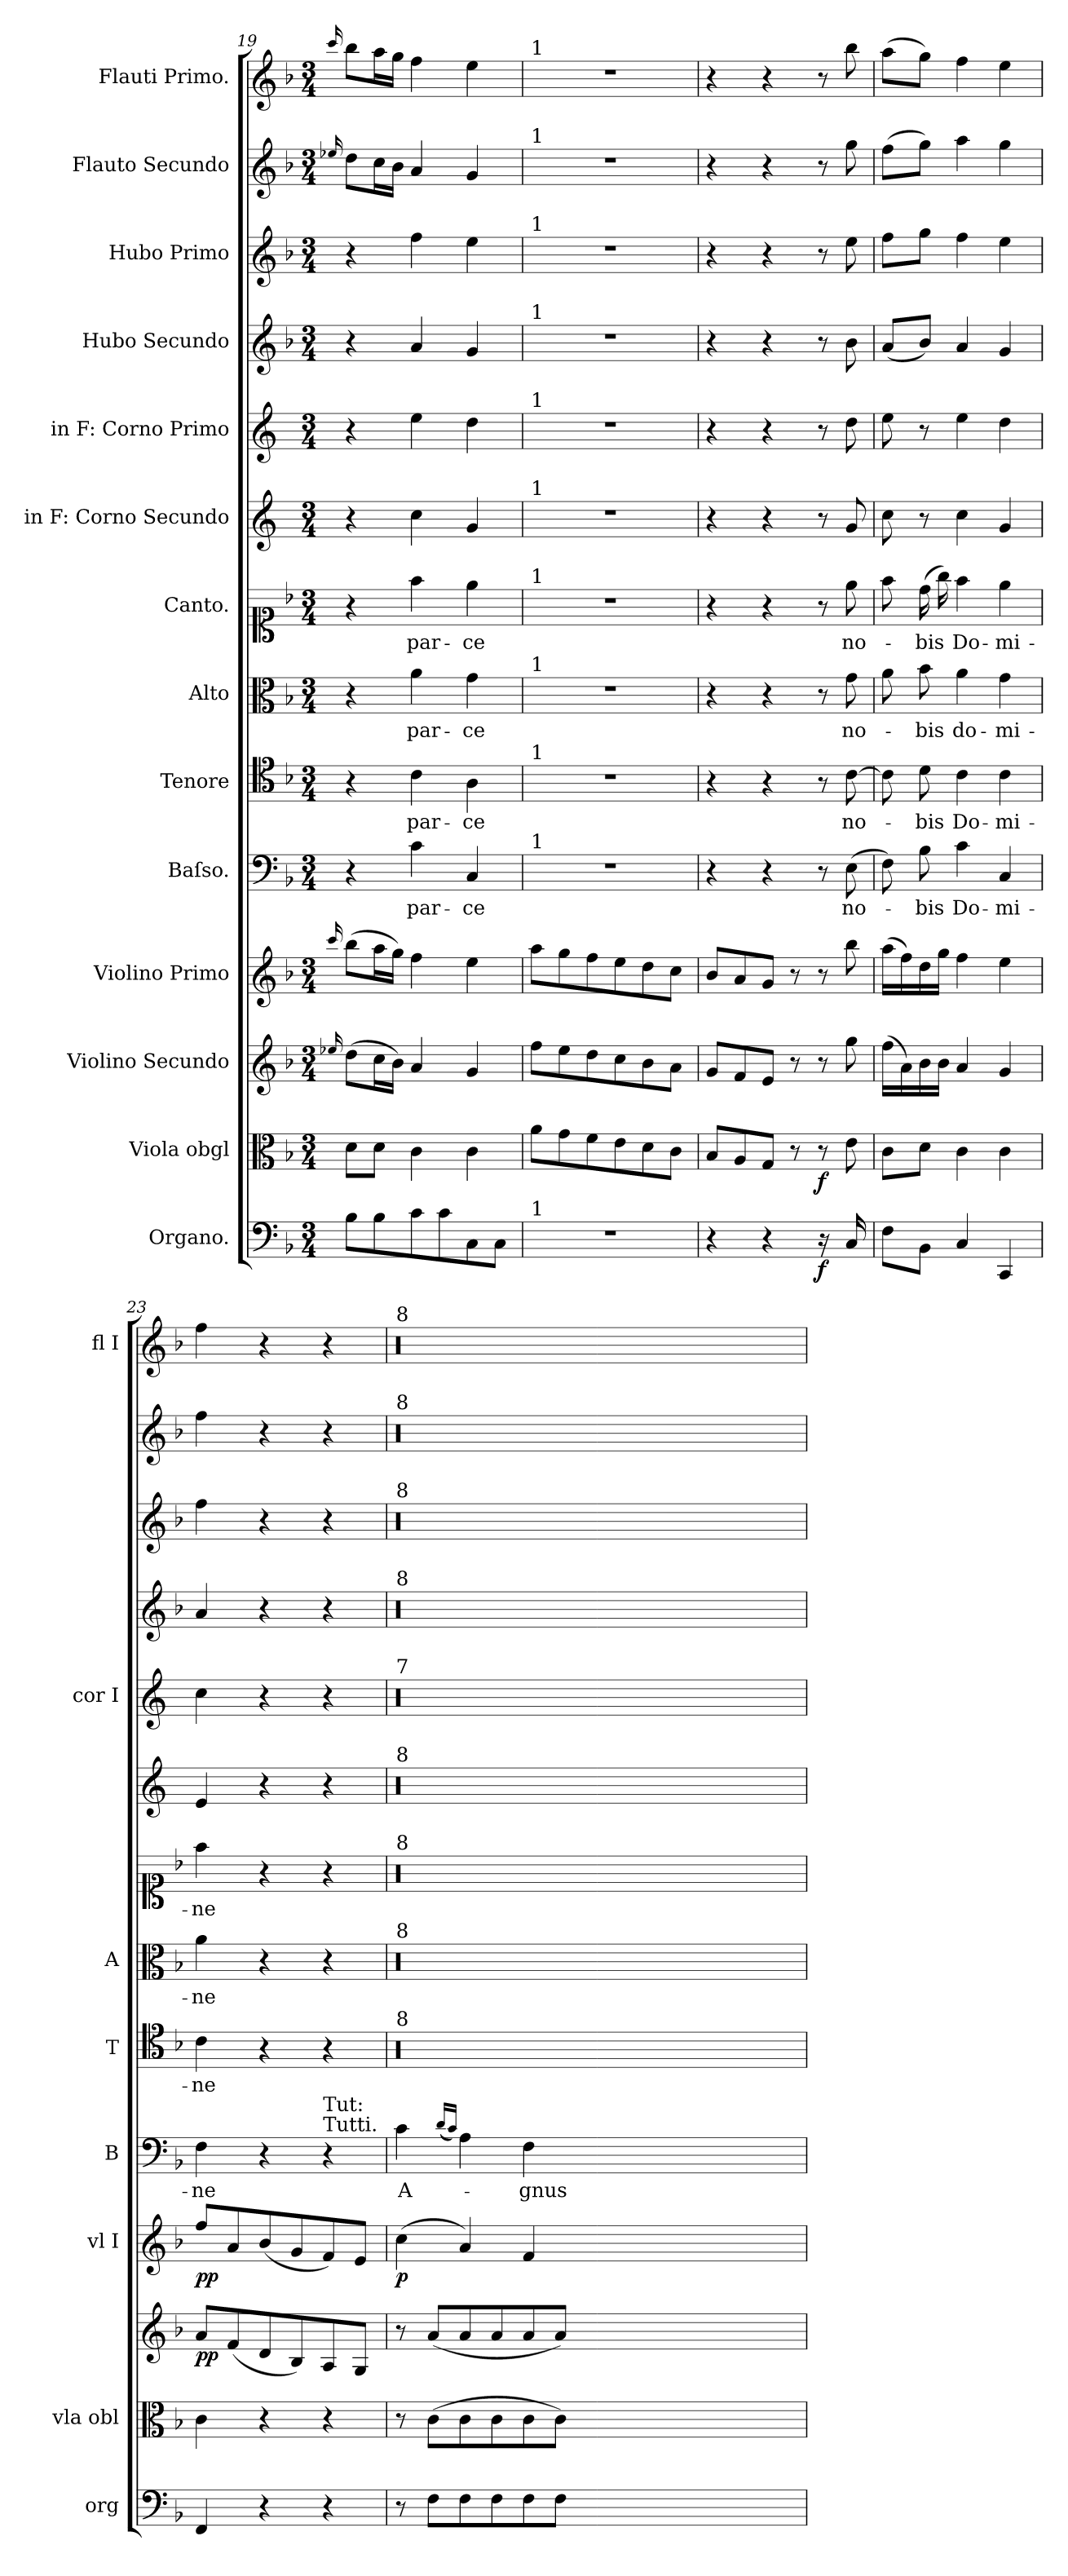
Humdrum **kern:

**kern	**dynam	**kern	**dynam	**kern	**dynam	**kern	**dynam	**kern	**text	**kern	**text	**kern	**text	**kern	**text	**kern	**kern	**kern	**kern	**kern	**kern
*part14	*part14	*part13	*part13	*part12	*part12	*part11	*part11	*part10	*part10	*part9	*part9	*part8	*part8	*part7	*part7	*part6	*part5	*part4	*part3	*part2	*part1
*staff14	*staff14	*staff13	*staff13	*staff12	*staff12	*staff11	*staff11	*staff10	*staff10	*staff9	*staff9	*staff8	*staff8	*staff7	*staff7	*staff6	*staff5	*staff4	*staff3	*staff2	*staff1
*I"Organo.	*	*I"Viola obgl	*	*I"Violino Secundo	*	*I"Violino Primo	*	*I"Baſso.	*	*I"Tenore	*	*I"Alto	*	*I"Canto.	*	*I"in F: Corno Secundo	*I"in F: Corno Primo	*I"Hubo Secundo	*I"Hubo Primo	*I"Flauto Secundo	*I"Flauti Primo.
*I'org	*	*I'vla obl	*	*	*	*I'vl I	*	*I'B	*	*I'T	*	*I'A	*	*	*	*	*I'cor I	*	*	*	*I'fl I
*clefF4	*	*clefC3	*	*clefG2	*	*clefG2	*	*clefF4	*	*clefC4	*	*clefC3	*	*clefC1	*	*clefG2	*clefG2	*clefG2	*clefG2	*clefG2	*clefG2
*	*	*	*	*	*	*	*	*	*	*	*	*	*	*	*	*ITrd4c7	*ITrd4c7	*	*	*	*
*k[b-]	*	*k[b-]	*	*k[b-]	*	*k[b-]	*	*k[b-]	*	*k[b-]	*	*k[b-]	*	*k[b-]	*	*k[b-]	*k[b-]	*k[b-]	*k[b-]	*k[b-]	*k[b-]
*F:	*	*F:	*	*F:	*	*F:	*	*F:	*	*F:	*	*F:	*	*F:	*	*F:	*F:	*F:	*F:	*F:	*F:
*M3/4	*	*M3/4	*	*M3/4	*	*M3/4	*	*M3/4	*	*M3/4	*	*M3/4	*	*M3/4	*	*M3/4	*M3/4	*M3/4	*M3/4	*M3/4	*M3/4
=19	=19	=19	=19	=19	=19	=19	=19	=19	=19	=19	=19	=19	=19	=19	=19	=19	=19	=19	=19	=19	=19
.	.	.	.	16qqee-X/	.	16qqccc/	.	.	.	.	.	.	.	.	.	.	.	.	.	16qqee-X/	16qqccc/
8B-\L	.	8d\L	.	(8dd\L	.	(8bb-\L	.	4r	.	4r	.	4r	.	4r	.	4r	4r	4r	4r	8dd\L	8bb-\L
8B-\	.	8d\J	.	16cc\L	.	16aa\L	.	.	.	.	.	.	.	.	.	.	.	.	.	16cc\L	16aa\L
.	.	.	.	16b-\JJ)	.	16gg\JJ)	.	.	.	.	.	.	.	.	.	.	.	.	.	16b-\JJ	16gg\JJ
8c\	.	4c\	.	4a/	.	4ff\	.	4c\	par-	4c\	par-	4a\	par-	4ff\	par-	4f\	4a\	4a/	4ff\	4a/	4ff\
8c\	.	.	.	.	.	.	.	.	.	.	.	.	.	.	.	.	.	.	.	.	.
!	!	!	!	!	!LO:DY:b	!	!	!	!	!	!	!	!	!	!	!	!	!	!	!	!
8C/	.	4c\	.	4g/	piano	4ee\	.	4C/	-ce	4A\	-ce	4g\	-ce	4ee\	-ce	4c/	4g\	4g/	4ee\	4g/	4ee\
8C/J	.	.	.	.	.	.	.	.	.	.	.	.	.	.	.	.	.	.	.	.	.
=20	=20	=20	=20	=20	=20	=20	=20	=20	=20	=20	=20	=20	=20	=20	=20	=20	=20	=20	=20	=20	=20
!	!	!	!	!	!	!	!	!	!	!	!	!	!	!	!	!	!	!	!	!	!LO:TX:a:t=1
!	!	!	!	!	!	!	!	!	!	!	!	!	!	!	!	!	!	!	!	!LO:TX:a:t=1	!
!	!	!	!	!	!	!	!	!	!	!	!	!	!	!	!	!	!	!	!LO:TX:a:t=1	!	!
!	!	!	!	!	!	!	!	!	!	!	!	!	!	!	!	!	!	!LO:TX:a:t=1	!	!	!
!	!	!	!	!	!	!	!	!	!	!	!	!	!	!	!	!	!LO:TX:a:t=1	!	!	!	!
!	!	!	!	!	!	!	!	!	!	!	!	!	!	!	!	!LO:TX:a:t=1	!	!	!	!	!
!	!	!	!	!	!	!	!	!	!	!	!	!	!	!LO:TX:a:t=1	!	!	!	!	!	!	!
!	!	!	!	!	!	!	!	!	!	!	!	!LO:TX:a:t=1	!	!	!	!	!	!	!	!	!
!	!	!	!	!	!	!	!	!	!	!LO:TX:a:t=1	!	!	!	!	!	!	!	!	!	!	!
!	!	!	!	!	!	!	!	!LO:TX:a:t=1	!	!	!	!	!	!	!	!	!	!	!	!	!
!LO:TX:a:t=1	!	!	!	!	!	!	!	!	!	!	!	!	!	!	!	!	!	!	!	!	!
!	!	!	!LO:DY:b	!	!	!	!LO:DY:b	!	!	!	!	!	!	!	!	!	!	!	!	!	!
2.r	.	8a\L	piano	8ff\L	.	8aa\L	pia	2.r	.	2.r	.	2.r	.	2.r	.	2.r	2.r	2.r	2.r	2.r	2.r
.	.	8g\	.	8ee\	.	8gg\	.	.	.	.	.	.	.	.	.	.	.	.	.	.	.
.	.	8f\	.	8dd\	.	8ff\	.	.	.	.	.	.	.	.	.	.	.	.	.	.	.
.	.	8e\	.	8cc\	.	8ee\	.	.	.	.	.	.	.	.	.	.	.	.	.	.	.
.	.	8d\	.	8b-\	.	8dd\	.	.	.	.	.	.	.	.	.	.	.	.	.	.	.
.	.	8c\J	.	8a\J	.	8cc\J	.	.	.	.	.	.	.	.	.	.	.	.	.	.	.
=21	=21	=21	=21	=21	=21	=21	=21	=21	=21	=21	=21	=21	=21	=21	=21	=21	=21	=21	=21	=21	=21
4r	.	8B-/L	.	8g/L	.	8b-/L	.	4r	.	4r	.	4r	.	4r	.	4r	4r	4r	4r	4r	4r
.	.	8A/	.	8f/	.	8a/	.	.	.	.	.	.	.	.	.	.	.	.	.	.	.
4r	.	8G/J	.	8e/J	.	8g/J	.	4r	.	4r	.	4r	.	4r	.	4r	4r	4r	4r	4r	4r
.	.	8r	.	8r	.	8r	.	.	.	.	.	.	.	.	.	.	.	.	.	.	.
!LO:N:vis=16	!LO:DY:b	!	!LO:DY:b	!	!	!	!	!	!	!	!	!	!	!	!	!	!	!	!	!	!
8r	f	8r	f	8r	.	8r	.	8r	.	8r	.	8r	.	8r	.	8r	8r	8r	8r	8r	8r
!LO:N:vis=16	!	!	!	!	!LO:DY:b	!	!LO:DY:b	!	!	!	!	!	!	!	!	!	!	!	!	!	!
8C/	.	8e\	.	8gg\	fort	8bb-\	fort	(8E\	no-	[8c\	no-	8g\	no-	8ee\	no-	8c/	8g\	8b-\	8ee\	8gg\	8bb-\
=22	=22	=22	=22	=22	=22	=22	=22	=22	=22	=22	=22	=22	=22	=22	=22	=22	=22	=22	=22	=22	=22
8F\L	.	8c\L	.	(16ff\LL	.	(16aa\LL	.	8F\)	.	8c\]	.	8a\	.	8ff\	.	8f\	8a\	(8a/L	8ff\L	(8ff\L	(8aa\L
.	.	.	.	16a\)	.	16ff\)	.	.	.	.	.	.	.	.	.	.	.	.	.	.	.
8BB-\J	.	8d\J	.	16b-\	.	16dd\	.	8B-\	-bis	8d\	-bis	8b-\	-bis	(16dd\	-bis	8r	8r	8b-/J)	8gg\J	8gg\J)	8gg\J)
.	.	.	.	16b-\JJ	.	16gg\JJ	.	.	.	.	.	.	.	16gg\)	.	.	.	.	.	.	.
4C/	.	4c\	.	4a/	.	4ff\	.	4c\	Do-	4c\	Do-	4a\	do-	4ff\	Do-	4f\	4a\	4a/	4ff\	4aa\	4ff\
4CC/	.	4c\	.	4g/	.	4ee\	.	4C/	-mi-	4c\	-mi-	4g\	-mi-	4ee\	-mi-	4c/	4g\	4g/	4ee\	4gg\	4ee\
=23	=23	=23	=23	=23	=23	=23	=23	=23	=23	=23	=23	=23	=23	=23	=23	=23	=23	=23	=23	=23	=23
!	!	!	!	!	!LO:DY:b	!	!LO:DY:b	!	!	!	!	!	!	!	!	!	!	!	!	!	!
4FF/	.	4c\	.	8a/L	pp	8ff\L	pp	4F\	-ne	4c\	-ne	4a\	-ne	4ff\	-ne	4A/	4f\	4a/	4ff\	4ff\	4ff\
.	.	.	.	(8f/	.	8a/	.	.	.	.	.	.	.	.	.	.	.	.	.	.	.
4r	.	4r	.	8d/	.	(8b-/	.	4r	.	4r	.	4r	.	4r	.	4r	4r	4r	4r	4r	4r
.	.	.	.	8B-/)	.	8g/	.	.	.	.	.	.	.	.	.	.	.	.	.	.	.
!	!	!	!	!	!	!	!	!LO:TX:a:t=Tutti.	!	!	!	!	!	!	!	!	!	!	!	!	!
!	!	!	!	!	!	!	!	!LO:TX:a:t=Tut&colon;	!	!	!	!	!	!	!	!	!	!	!	!	!
4r	.	4r	.	8A/	.	8f/)	.	4r	.	4r	.	4r	.	4r	.	4r	4r	4r	4r	4r	4r
.	.	.	.	8G/J	.	8e/J	.	.	.	.	.	.	.	.	.	.	.	.	.	.	.
=24	=24	=24	=24	=24	=24	=24	=24	=24	=24	=24	=24	=24	=24	=24	=24	=24	=24	=24	=24	=24	=24
!	!	!	!	!	!	!	!	!	!	!	!	!	!	!	!	!	!	!	!	!	!LO:TX:a:t=8
!	!	!	!	!	!	!	!	!	!	!	!	!	!	!	!	!	!	!	!	!LO:TX:a:t=8	!
!	!	!	!	!	!	!	!	!	!	!	!	!	!	!	!	!	!	!	!LO:TX:a:t=8	!	!
!	!	!	!	!	!	!	!	!	!	!	!	!	!	!	!	!	!	!LO:TX:a:t=8	!	!	!
!	!	!	!	!	!	!	!	!	!	!	!	!	!	!	!	!	!LO:TX:a:t=7	!	!	!	!
!	!	!	!	!	!	!	!	!	!	!	!	!	!	!	!	!LO:TX:a:t=8	!	!	!	!	!
!	!	!	!	!	!	!	!	!	!	!	!	!	!	!LO:TX:a:t=8	!	!	!	!	!	!	!
!	!	!	!	!	!	!	!	!	!	!	!	!LO:TX:a:t=8	!	!	!	!	!	!	!	!	!
!	!	!	!	!	!	!	!	!	!	!LO:TX:a:t=8	!	!	!	!	!	!	!	!	!	!	!
!	!	!	!LO:DY:b	!	!LO:DY:b	!	!LO:DY:b	!	!	!LO:N:vis=00	!	!LO:N:vis=00	!	!LO:N:vis=00	!	!LO:N:vis=00	!LO:N:vis=00	!LO:N:vis=00	!LO:N:vis=00	!LO:N:vis=00	!LO:N:vis=00
8r	.	8r	pia	8r	pia	(4cc\	p	4c\	A-	0.r	.	0.r	.	0.r	.	0.r	0.r	0.r	0.r	0.r	0.r
!	!LO:DY:b	!	!	!	!	!	!	!	!	!	!	!	!	!	!	!	!	!	!	!	!
8F\L	pia	(8c\L	.	(8a/L	.	.	.	.	.	.	.	.	.	.	.	.	.	.	.	.	.
.	.	.	.	.	.	.	.	(16qqd/LL	.	.	.	.	.	.	.	.	.	.	.	.	.
.	.	.	.	.	.	.	.	16qqc/JJ)	.	.	.	.	.	.	.	.	.	.	.	.	.
8F\	.	8c\	.	8a/	.	4a/)	.	4A\	.	.	.	.	.	.	.	.	.	.	.	.	.
8F\	.	8c\	.	8a/	.	.	.	.	.	.	.	.	.	.	.	.	.	.	.	.	.
8F\	.	8c\	.	8a/	.	4f/	.	4F\	-gnus	.	.	.	.	.	.	.	.	.	.	.	.
8F\J	.	8c\J)	.	8a/J)	.	.	.	.	.	.	.	.	.	.	.	.	.	.	.	.	.
0ryy	.	0ryy	.	0ryy	.	0ryy	.	0ryy	.	.	.	.	.	.	.	.	.	.	.	.	.
4ryy	.	4ryy	.	4ryy	.	4ryy	.	4ryy	.	.	.	.	.	.	.	.	.	.	.	.	.
=	=	=	=	=	=	=	=	=	=	=	=	=	=	=	=	=	=	=	=	=	=
*-	*-	*-	*-	*-	*-	*-	*-	*-	*-	*-	*-	*-	*-	*-	*-	*-	*-	*-	*-	*-	*-
